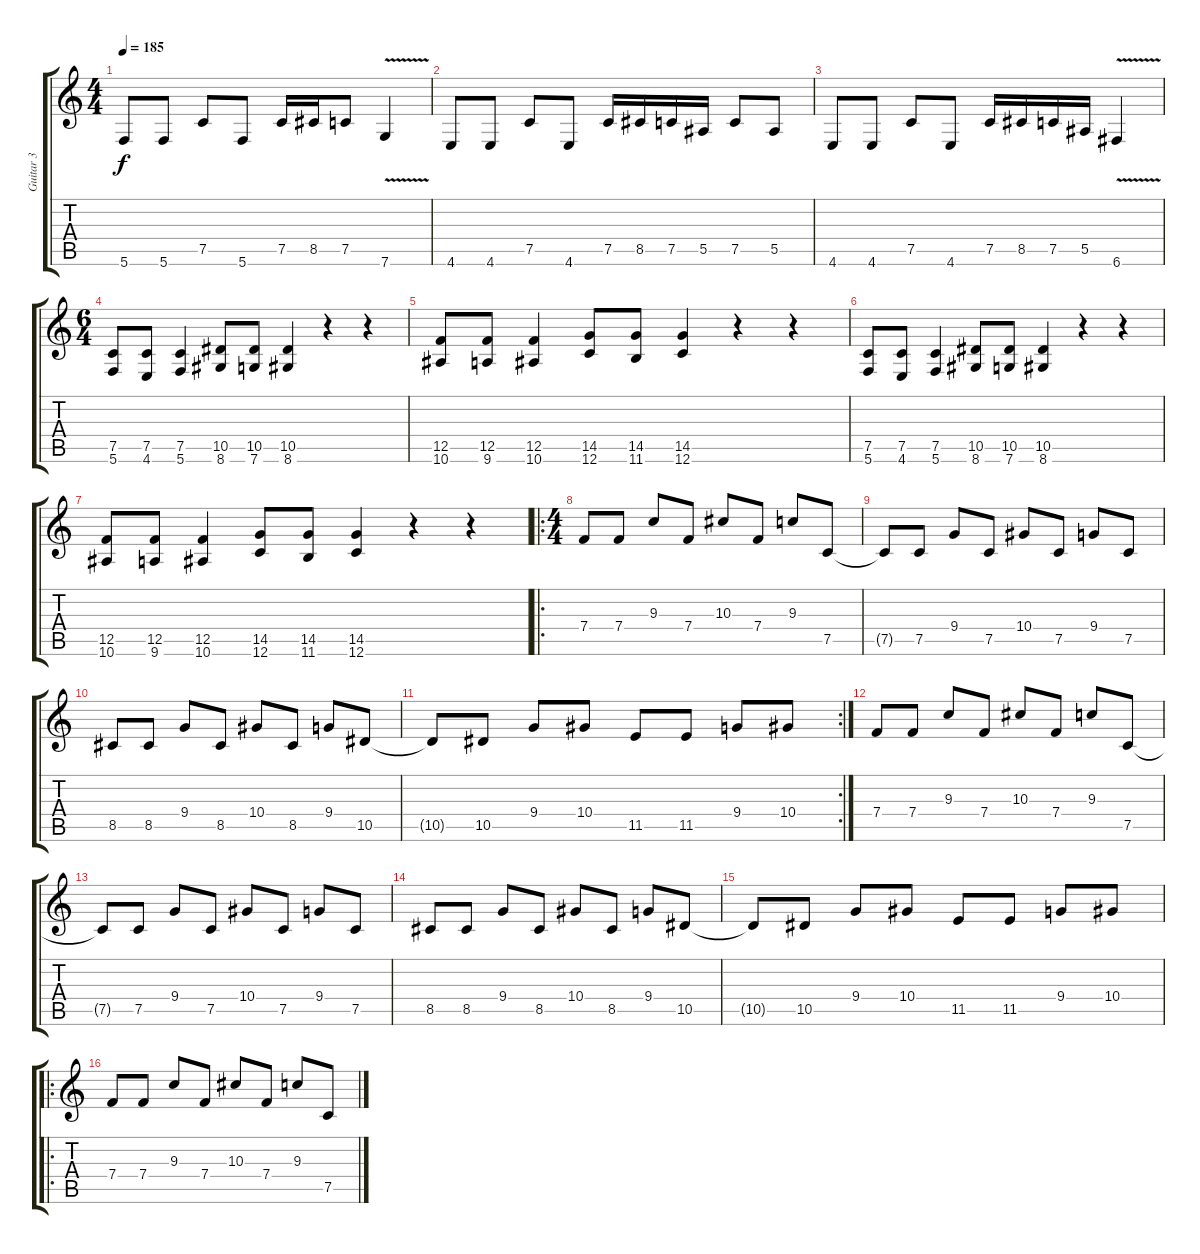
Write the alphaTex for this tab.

\track ("Guitar 3" "Guitar 3") {instrument distortionguitar}
\staff {score tabs}
\tuning (C4 G3 Eb3 Bb2 F2 C2) {hide}
\ts (4 4)
\tempo 185
\clef g2
\ks c
5.6.8{dy f} 5.6.8 7.5.8 5.6.8 7.5.16 8.5.16 7.5.8 7.6{v}.4 |
4.6.8 4.6.8 7.5.8 4.6.8 7.5.16 8.5.16 7.5.16 5.5.16 7.5.8 5.5.8 |
4.6.8 4.6.8 7.5.8 4.6.8 7.5.16 8.5.16 7.5.16 5.5.16 6.6{v}.4 |
\ts (6 4)
(7.5 5.6).8 (7.5 4.6).8 (7.5 5.6).4 (10.5 8.6).8 (10.5 7.6).8 (10.5 8.6).4 r.4 r.4 |
(12.5 10.6).8 (12.5 9.6).8 (12.5 10.6).4 (14.5 12.6).8 (14.5 11.6).8 (14.5 12.6).4 r.4 r.4 |
(7.5 5.6).8 (7.5 4.6).8 (7.5 5.6).4 (10.5 8.6).8 (10.5 7.6).8 (10.5 8.6).4 r.4 r.4 |
(12.5 10.6).8 (12.5 9.6).8 (12.5 10.6).4 (14.5 12.6).8 (14.5 11.6).8 (14.5 12.6).4 r.4 r.4 |
\ro
\ts (4 4)
7.4.8{volume 13} 7.4.8 9.3.8 7.4.8 10.3.8 7.4.8 9.3.8 7.5.8 |
7.5{t}.8 7.5.8 9.4.8 7.5.8 10.4.8 7.5.8 9.4.8 7.5.8 |
8.5.8 8.5.8 9.4.8 8.5.8 10.4.8 8.5.8 9.4.8 10.5.8 |
\rc 2
10.5{t}.8 10.5.8 9.4.8 10.4.8 11.5.8 11.5.8 9.4.8 10.4.8 |
7.4.8{volume 13} 7.4.8 9.3.8 7.4.8 10.3.8 7.4.8 9.3.8 7.5.8 |
7.5{t}.8 7.5.8 9.4.8 7.5.8 10.4.8 7.5.8 9.4.8 7.5.8 |
8.5.8 8.5.8 9.4.8 8.5.8 10.4.8 8.5.8 9.4.8 10.5.8 |
10.5{t}.8 10.5.8 9.4.8 10.4.8 11.5.8 11.5.8 9.4.8 10.4.8 |
\ro
7.4.8{volume 13} 7.4.8 9.3.8 7.4.8 10.3.8 7.4.8 9.3.8 7.5.8
